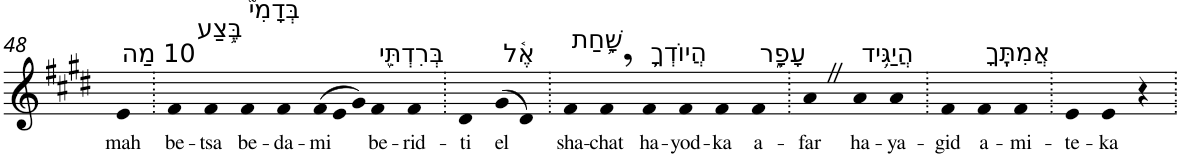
**kern	**text
*part1	*part1
*staff1	*staff1
*I"Piano	*
*I'Pno	*
!!LO:PB:g=z
*clefG2	*
*k[f#c#g#d#]	*
*E:	*
=48	=48
!LO:TX:a:t=10 מַה	!
!	!LO:LY:b
4e	mah
=49.	=49.
!LO:TX:a:t=בֶּ֥צַע	!
!	!LO:LY:b
4f#	be-
!	!LO:LY:b
4f#	-tsa
!LO:TX:a:t=בְּדָמִי֮	!
!	!LO:LY:b
4f#	be-
!	!LO:LY:b
4f#	-da-
*Xtuplet	*
!	!LO:LY:b
(>12f#	-mi
12e	.
12g#)	.
!LO:TX:a:t=בְּרִדְתִּ֪י	!
!	!LO:LY:b
4f#	be-
!	!LO:LY:b
4f#	-rid-
=50.	=50.
!	!LO:LY:b
4d#	-ti
!LO:TX:a:t=אֶ֫ל	!
!	!LO:LY:b
(>8g#	el
8d#)	.
=51.	=51.
!LO:TX:a:t=שָׁ֥חַת	!
!	!LO:LY:b
4f#	sha-
!	!LO:LY:b
4f#,	-chat
!LO:TX:a:t=הֲיוֹדְךָ֥	!
!	!LO:LY:b
4f#	ha-
!	!LO:LY:b
4f#	-yod-
!	!LO:LY:b
4f#	-ka
!LO:TX:a:t=עָפָ֑ר	!
!	!LO:LY:b
4f#	a-
=52.	=52.
!	!LO:LY:b
4aZ	-far
!LO:TX:a:t=הֲיַגִּ֥יד	!
!	!LO:LY:b
4a	ha-
!	!LO:LY:b
4a	-ya-
=53.	=53.
!	!LO:LY:b
4f#	-gid
!LO:TX:a:t=אֲמִתֶּֽךָ	!
!	!LO:LY:b
4f#	a-
!	!LO:LY:b
4f#	-mi-
=54.	=54.
!	!LO:LY:b
4e	-te-
!	!LO:LY:b
4e	-ka
4r	.
=.	=.
*-	*-
